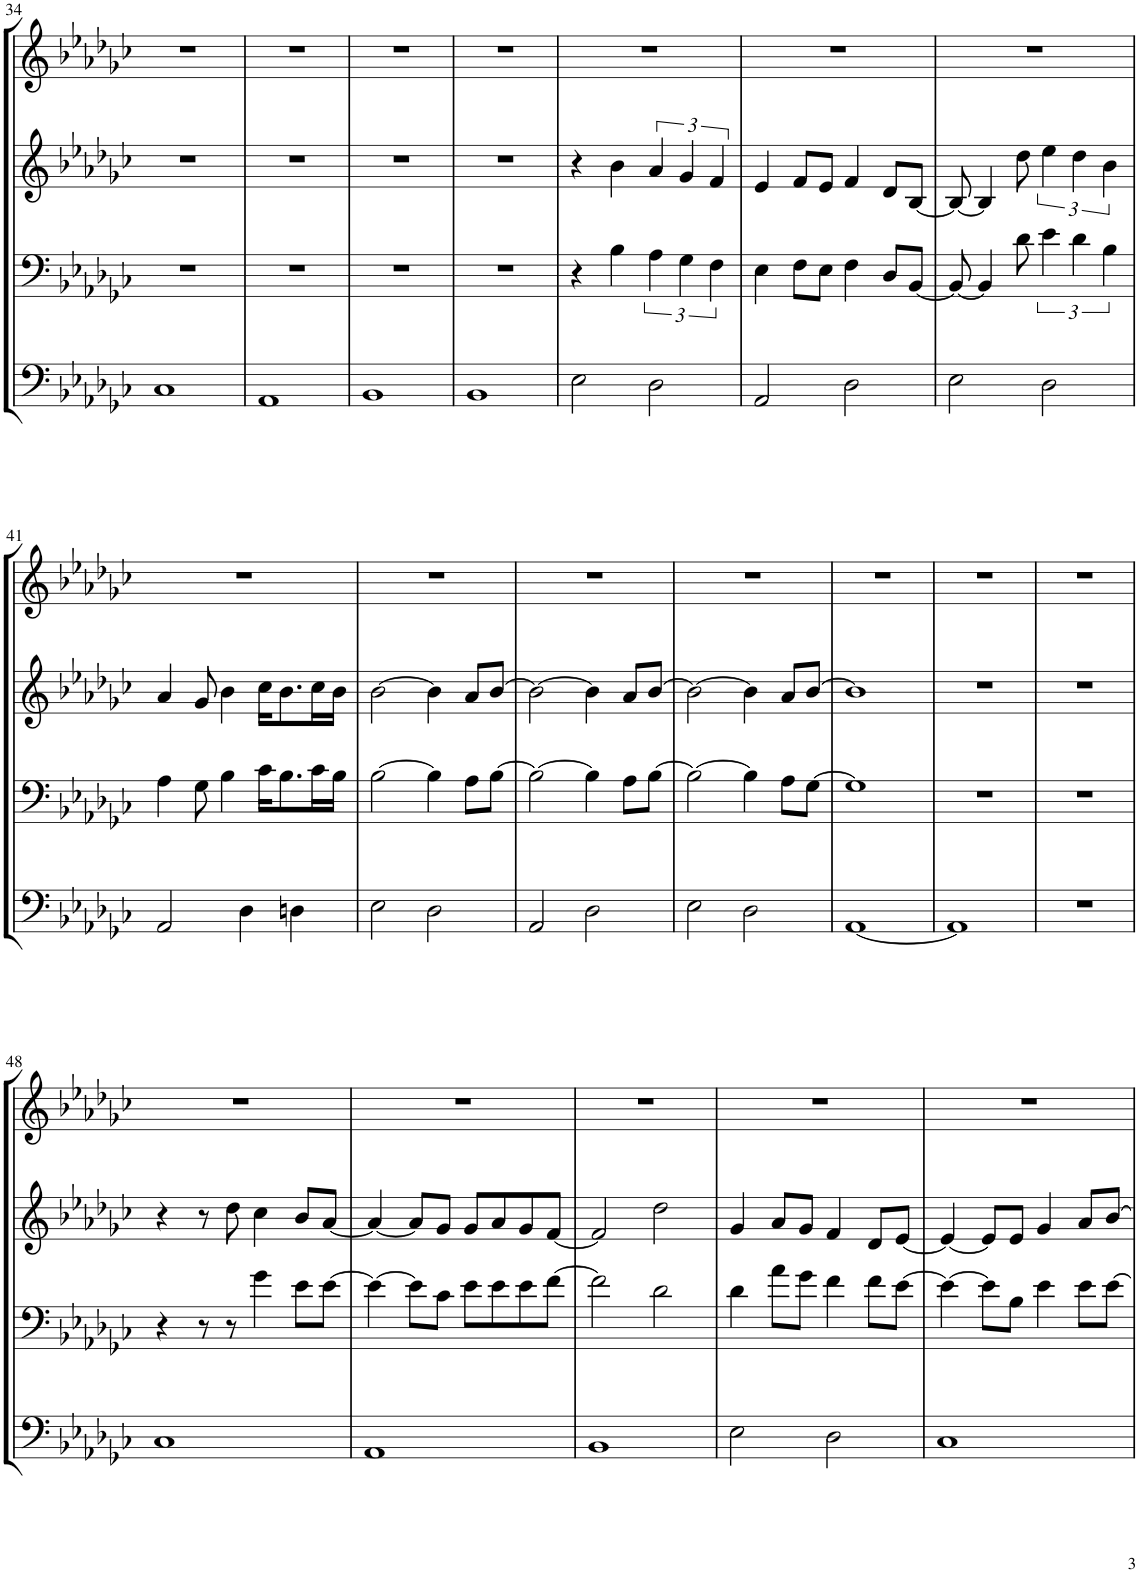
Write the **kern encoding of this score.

**kern	**kern	**kern	**kern
*part4	*part3	*part2	*part1
*staff4	*staff3	*staff2	*staff1
*I"Tuba	*I"Trombone	*I"Bb Trumpet 2	*I"Bb Trumpet 1
*I'Tba	*I'Trb	*I'Tpt	*I'Tpt
!!LO:PB:g=z
*clefF4	*clefF4	*clefG2	*clefG2
*	*	*ITrd1c2	*ITrd1c2
*k[b-e-a-d-g-c-]	*k[b-e-a-d-g-c-]	*k[b-e-a-d-g-c-]	*k[b-e-a-d-g-c-]
*M4/4	*M4/4	*M4/4	*M4/4
=34	=34	=34	=34
1C-	1r	1r	1r
=35	=35	=35	=35
1AA-	1r	1r	1r
=36	=36	=36	=36
1BB-	1r	1r	1r
=37	=37	=37	=37
1BB-	1r	1r	1r
=38	=38	=38	=38
2E-\	4r	4r	1r
.	4B-\	4b-\	.
2D-\	6A-\	6a-/	.
.	6G-\	6g-/	.
.	6F\	6f/	.
=39	=39	=39	=39
2AA-/	4E-\	4e-/	1r
.	8F\L	8f/L	.
.	8E-\J	8e-/J	.
2D-\	4F\	4f/	.
.	8D-/L	8d-/L	.
.	[8BB-/J	[8B-/J	.
=40	=40	=40	=40
2E-\	8BB-/_	8B-/_	1r
.	4BB-/]	4B-/]	.
.	8d-\	8dd-\	.
2D-\	6e-\	6ee-\	.
.	6d-\	6dd-\	.
.	6B-\	6b-\	.
!!LO:LB:g=z
=41	=41	=41	=41
2AA-/	4A-\	4a-/	1r
.	8G-\	8g-/	.
.	4B-\	4b-\	.
4D-\	.	.	.
.	16c-\KL	16cc-\KL	.
.	8.B-\	8.b-\	.
4Dn\	.	.	.
.	16c-\L	16cc-\L	.
.	16B-\JJ	16b-\JJ	.
=42	=42	=42	=42
2E-\	[2B-\	[2b-\	1r
2D-\	4B-\]	4b-\]	.
.	8A-\L	8a-/L	.
.	[8B-\J	[8b-/J	.
=43	=43	=43	=43
2AA-/	2B-\_	2b-\_	1r
2D-\	4B-\]	4b-\]	.
.	8A-\L	8a-/L	.
.	[8B-\J	[8b-/J	.
=44	=44	=44	=44
2E-\	2B-\_	2b-\_	1r
2D-\	4B-\]	4b-\]	.
.	8A-\L	8a-/L	.
.	[8G-\J	[8b-/J	.
=45	=45	=45	=45
[1AA-	1G-]	1b-]	1r
=46	=46	=46	=46
1AA-]	1r	1r	1r
=47	=47	=47	=47
1r	1r	1r	1r
!!LO:LB:g=z
=48	=48	=48	=48
1C-	4r	4r	1r
.	8r	8r	.
.	8r	8dd-\	.
.	4g-\	4cc-\	.
.	8e-\L	8b-/L	.
.	[8e-\J	[8a-/J	.
=49	=49	=49	=49
1AA-	4e-\_	4a-/_	1r
.	8e-\L]	8a-/L]	.
.	8c-\J	8g-/J	.
.	8e-\L	8g-/L	.
.	8e-\	8a-/	.
.	8e-\	8g-/	.
.	[8f\J	[8f/J	.
=50	=50	=50	=50
1BB-	2f\]	2f/]	1r
.	2d-\	2dd-\	.
=51	=51	=51	=51
2E-\	4d-\	4g-/	1r
.	8a-\L	8a-/L	.
.	8g-\J	8g-/J	.
2D-\	4f\	4f/	.
.	8f\L	8d-/L	.
.	[8e-\J	[8e-/J	.
=52	=52	=52	=52
1C-	4e-\_	4e-/_	1r
.	8e-\L]	8e-/L]	.
.	8B-\J	8e-/J	.
.	4e-\	4g-/	.
.	8e-\L	8a-/L	.
.	[8e-\J	[8b-/J	.
=	=	=	=
*-	*-	*-	*-
